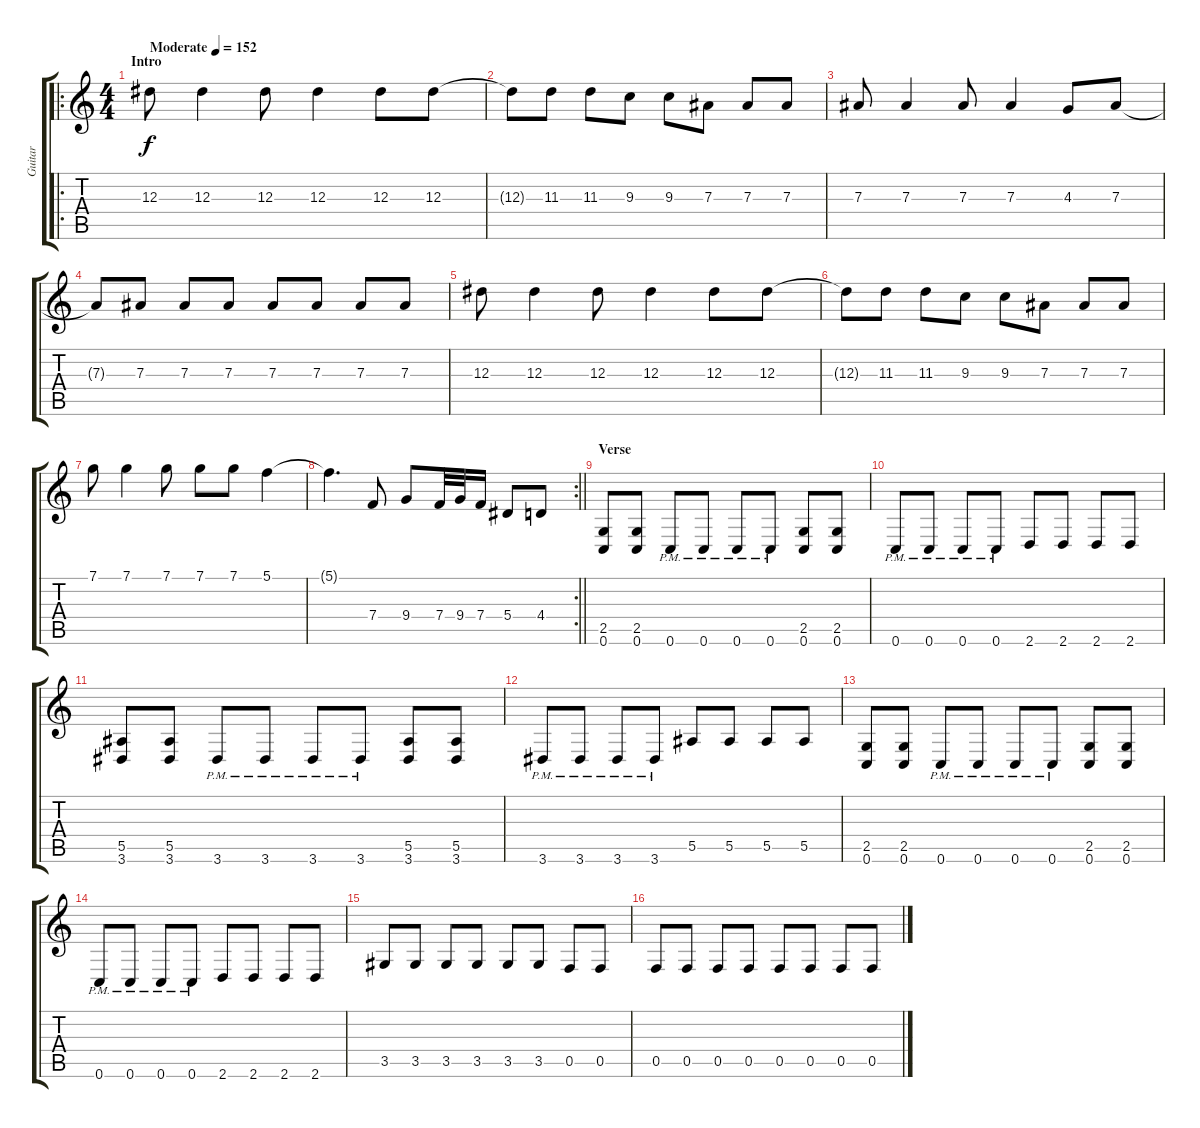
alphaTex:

\track ("Guitar" "Guitar") {instrument distortionguitar}
\staff {score tabs}
\tuning (C4 G3 Eb3 Bb2 F2 C2) {hide}
\ro
\ts (4 4)
\section ("" "Intro")
\tempo (152 "Moderate")
\clef g2
\ks c
12.3.8{dy f instrument distortionguitar} 12.3.4 12.3.8 12.3.4 12.3.8 12.3.8 |
12.3{t}.8 11.3.8 11.3.8 9.3.8 9.3.8 7.3.8 7.3.8 7.3.8 |
7.3.8 7.3.4 7.3.8 7.3.4 4.3.8 7.3.8 |
7.3{t}.8 7.3.8 7.3.8 7.3.8 7.3.8 7.3.8 7.3.8 7.3.8 |
12.3.8 12.3.4 12.3.8 12.3.4 12.3.8 12.3.8 |
12.3{t}.8 11.3.8 11.3.8 9.3.8 9.3.8 7.3.8 7.3.8 7.3.8 |
7.1.8 7.1.4 7.1.8 7.1.8 7.1.8 5.1.4 |
\rc 2
\barLineRight lightlight
5.1{t}.4{d} 7.4.8 9.4.8 7.4.32 9.4.32 7.4.16 5.4.8 4.4.8 |
\section ("" "Verse")
(2.5 0.6).8 (2.5 0.6).8 0.6{pm}.8 0.6{pm}.8 0.6{pm}.8 0.6{pm}.8 (2.5 0.6).8 (2.5 0.6).8 |
0.6{pm}.8 0.6{pm}.8 0.6{pm}.8 0.6{pm}.8 2.6.8 2.6.8 2.6.8 2.6.8 |
(5.5 3.6).8 (5.5 3.6).8 3.6{pm}.8 3.6{pm}.8 3.6{pm}.8 3.6{pm}.8 (5.5 3.6).8 (5.5 3.6).8 |
3.6{pm}.8 3.6{pm}.8 3.6{pm}.8 3.6{pm}.8 5.5.8 5.5.8 5.5.8 5.5.8 |
(2.5 0.6).8 (2.5 0.6).8 0.6{pm}.8 0.6{pm}.8 0.6{pm}.8 0.6{pm}.8 (2.5 0.6).8 (2.5 0.6).8 |
0.6{pm}.8 0.6{pm}.8 0.6{pm}.8 0.6{pm}.8 2.6.8 2.6.8 2.6.8 2.6.8 |
3.5.8 3.5.8 3.5.8 3.5.8 3.5.8 3.5.8 0.5.8 0.5.8 |
0.5.8 0.5.8 0.5.8 0.5.8 0.5.8 0.5.8 0.5.8 0.5.8
